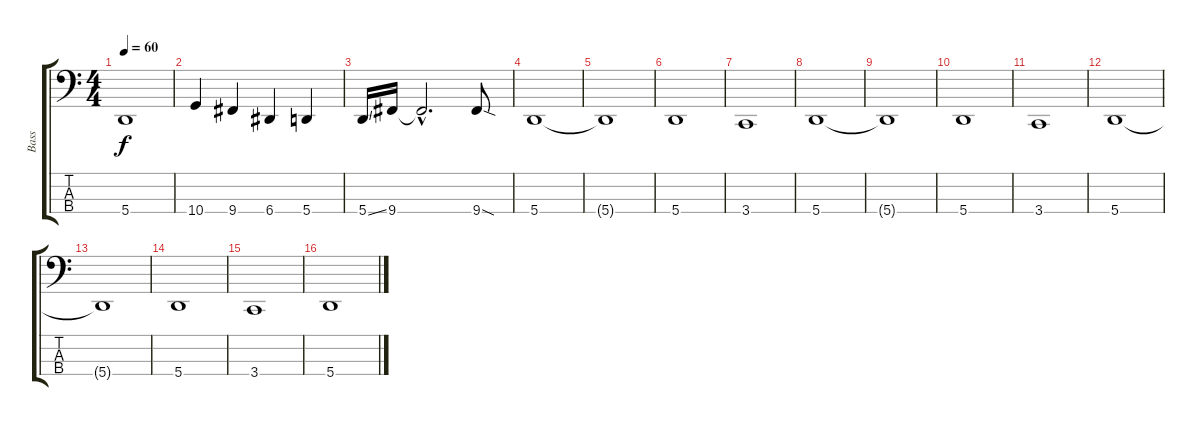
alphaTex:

\track ("Bass" "Bass") {instrument fretlessbass}
\staff {score tabs}
\tuning (D2 A1 E1 A0) {hide}
\ts (4 4)
\tempo 60
\clef f4
\ks c
5.4.1{dy f} |
10.4.4 9.4.4 6.4.4 5.4.4 |
5.4{ss}.16 9.4.16 9.4{hac t}.2{d} 9.4{sod}.8 |
5.4.1 |
5.4{t}.1 |
5.4.1 |
3.4.1 |
5.4.1 |
5.4{t}.1 |
5.4.1 |
3.4.1 |
5.4.1 |
5.4{t}.1 |
5.4.1 |
3.4.1 |
5.4.1
